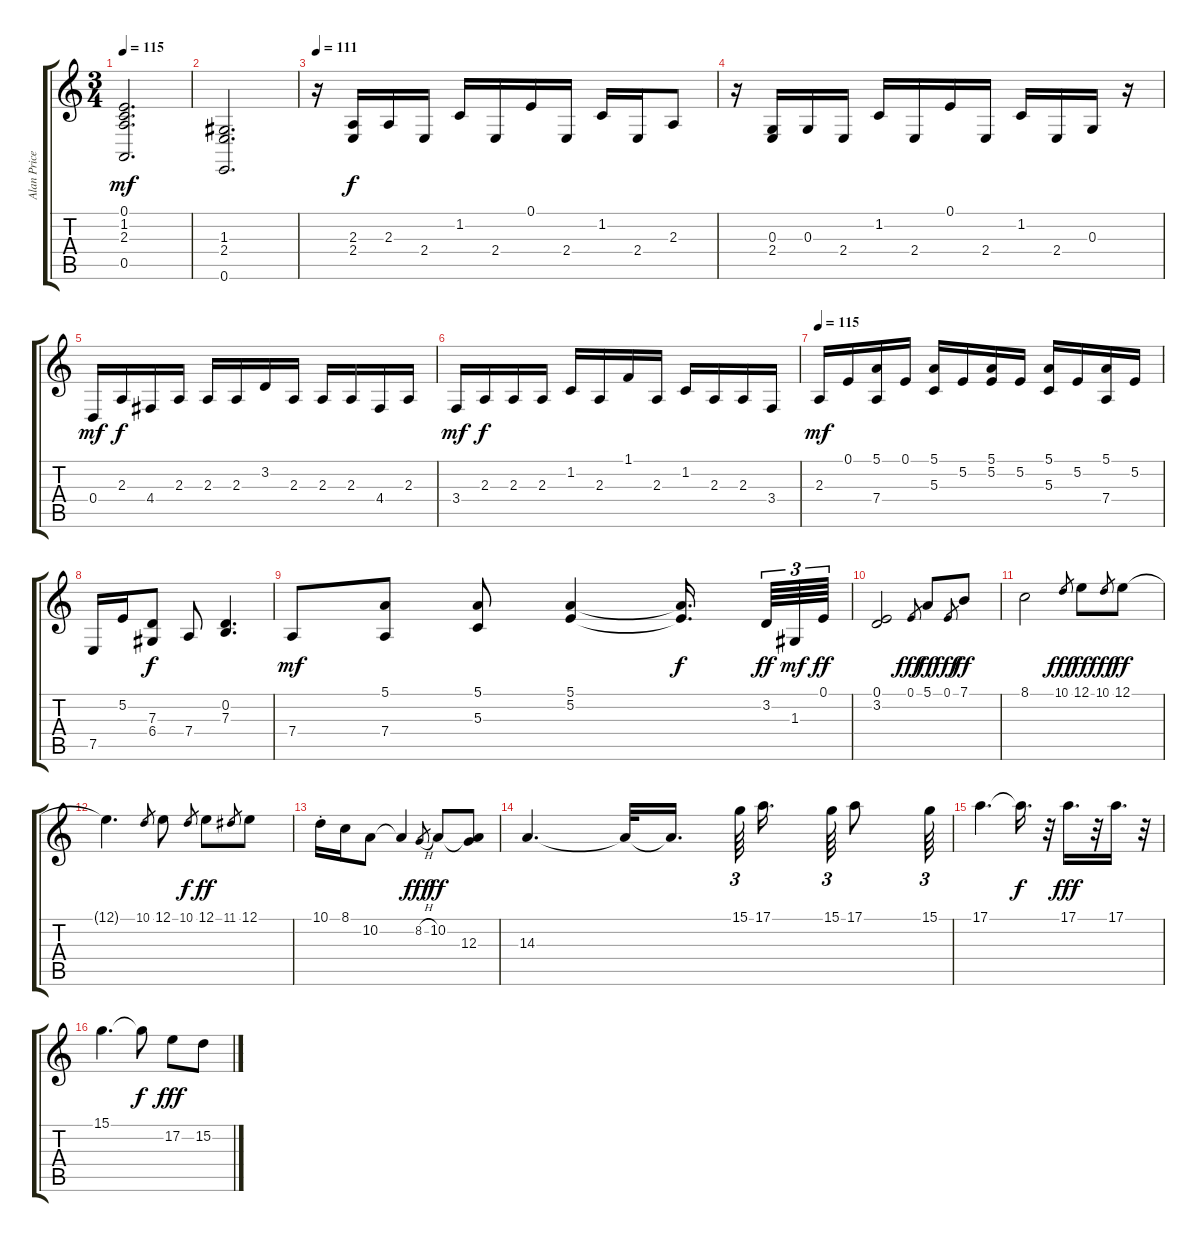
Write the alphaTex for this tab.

\track ("Alan Price " "Alan Price") {instrument churchorgan}
\staff {score tabs}
\tuning (E4 B3 G3 D3 A2 E2) {hide}
\ts (3 4)
\tempo 115
\clef g2
\ks c
(0.1 1.2 2.3 0.5).2{d dy mf} |
(1.3 2.4 0.6).2{d} |
\tempo 111
r.16 (2.3 2.4).16{dy f} 2.3.16 2.4.16 1.2.16 2.4.16 0.1.16 2.4.16 1.2.16 2.4.16 2.3.8 |
r.16 (0.3 2.4).16 0.3.16 2.4.16 1.2.16 2.4.16 0.1.16 2.4.16 1.2.16 2.4.16 0.3.16 r.16 |
0.4.16{dy mf} 2.3.16{dy f} 4.4.16 2.3.16 2.3.16 2.3.16 3.2.16 2.3.16 2.3.16 2.3.16 4.4.16 2.3.16 |
3.4.16{dy mf} 2.3.16{dy f} 2.3.16 2.3.16 1.2.16 2.3.16 1.1.16 2.3.16 1.2.16 2.3.16 2.3.16 3.4.16 |
\tempo 115
2.3.16{dy mf} 0.1.16 (5.1 7.4).16 0.1.16 (5.1 5.3).16 5.2.16 (5.1 5.2).16 5.2.16 (5.1 5.3).16 5.2.16 (5.1 7.4).16 5.2.16 |
7.5.16 5.2.16 (7.3 6.4).8{dy f} 7.4.8 (0.2 7.3).4{d} |
7.4.8{dy mf} (5.1 7.4).8 (5.1 5.3).8 (5.1 5.2).4 (5.1{t} 5.2{t}).16{d dy f beam splitsecondary} 3.2.64{tu (3 2) dy ff} 1.3.64{tu (3 2) dy mf} 0.1.64{tu (3 2) dy ff} |
(0.1 3.2).2 0.1.8{gr dy fff} 5.1.8{dy ff} 0.1.8{gr dy fff} 7.1.8{dy ff} |
8.1.2 10.1.8{gr dy fff} 12.1.8{dy ff} 10.1.8{gr dy fff} 12.1.8{dy ff} |
12.1{t}.4{d} 10.1.8{gr} 12.1.8 10.1.8{gr dy f} 12.1.8{dy ff} 11.1.8{gr} 12.1.8 |
10.1{st}.16 8.1.16 10.2.8 10.2{t}.4 8.2{h}.8{gr dy fff} 10.2.8{dy ff} (10.2{t} 12.3).8 |
14.3.4{d} 14.3{t}.32 14.3{t}.16{d} 15.1.64{tu (3 2) beam splitsecondary} 17.1.16{d beam splitsecondary} 15.1.64{tu (3 2)} 17.1.8 15.1.64{tu (3 2)} |
17.1.4{d} 17.1{t}.16{d dy f} r.32 17.1.16{d dy fff} r.32 17.1.16{d} r.32 |
15.1.4{d} 15.1{t}.8{dy f} 17.2.8{dy fff} 15.2.8
